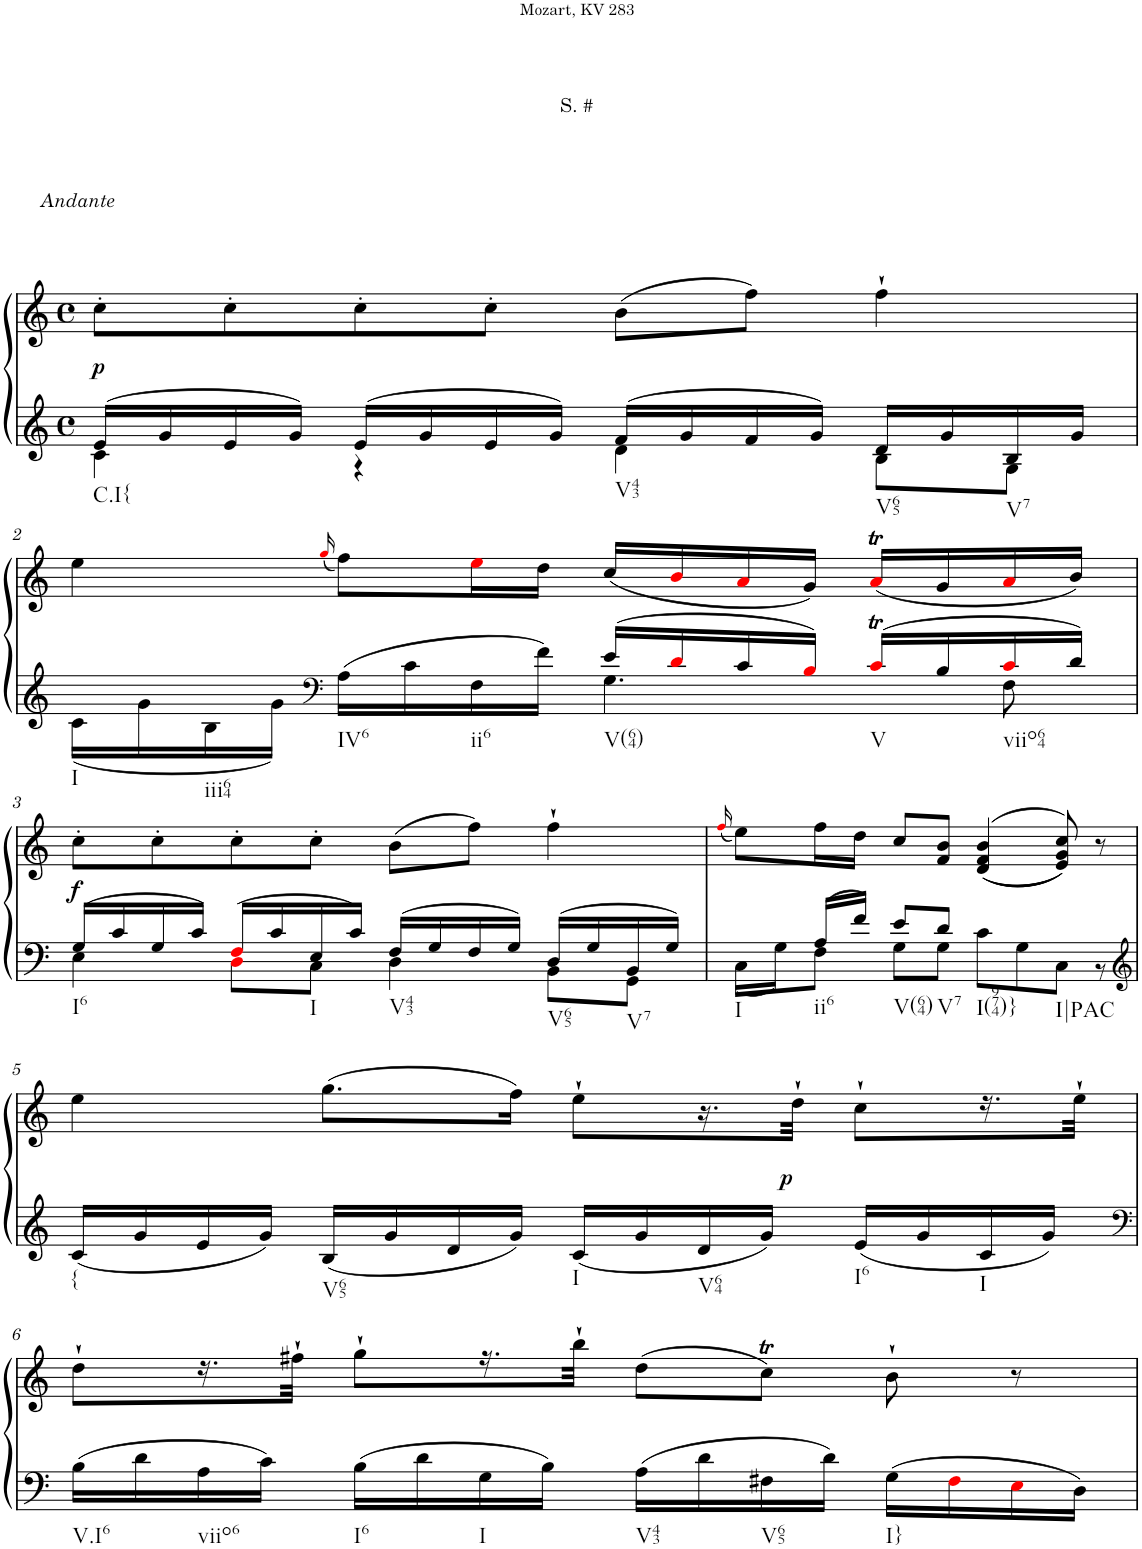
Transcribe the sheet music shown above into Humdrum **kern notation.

**kern	**kern	**dynam
*part1	*part1	*part1
*staff2	*staff1	*staff1/2
*I"Klavier linke Hand	*	*
*clefG2	*clefG2	*
*k[]	*k[]	*
*M4/4	*M4/4	*
*met(c)	*met(c)	*
=1	=1	=1
*^	*	*
!	!	!LO:TX:a:i:t=Andante	!
!LO:TX:b:t=C.I{	!	!	!
!	!	!	!LO:DY:b
16e/LL	4c\	8cc'\L	p
16g/	.	.	.
16e/	.	8cc'\	.
16g/JJ	.	.	.
16e/LL	4r	8cc'\	.
16g/	.	.	.
16e/	.	8cc'\J	.
16g/JJ	.	.	.
!LO:TX:b:t=V43	!	!	!
16f/LL	4d\	(8b\L	.
16g/	.	.	.
16f/	.	8ff\J)	.
16g/JJ	.	.	.
!LO:TX:b:t=V65	!	!	!
16d/LL	8B\L	4ff`\	.
16g/	.	.	.
!LO:TX:b:t=V7	!	!	!
16B/	8G\J	.	.
16g/JJ	.	.	.
!!LO:LB:g=z
=2	=2	=2	=2
!LO:TX:b:t=I	!	!	!
!LO:TX:b:t=iii64	!	!	!
4ryy	16c\LL	4ee\	.
.	16g\	.	.
.	16B\	.	.
.	16g\JJ	.	.
*clefF4	*	*	*
.	.	(16qggi/	.
!LO:TX:b:t=IV6	!	!	!
16A\LL	4ryy	8ff\L)	.
16c\	.	.	.
!LO:TX:b:t=ii6	!	!	!
16F\	.	16eei\L	.
16f\JJ	.	16dd\JJ	.
!LO:TX:b:t=V(64)	!	!	!
16e/LL	4.G\	(16cc/LL	.
16di/	.	16bi/	.
16c/	.	16ai/	.
16Bi/JJ	.	16g/JJ)	.
!LO:TX:b:t=V	!	!	!
16cTi/LL	.	(16aTi/LL	.
16B/	.	16g/	.
!LO:TX:b:t=viio64	!	!	!
16ci/	8F\	16ai/	.
16d/JJ	.	16b/JJ)	.
!!LO:LB:g=z
=3	=3	=3	=3
!LO:TX:b:t=I6	!	!	!
!	!	!	!LO:DY:b
16G/LL	4E\	8cc'\L	f
16c/	.	.	.
16G/	.	8cc'\	.
16c/JJ	.	.	.
16Fi/LL	8Di\L	8cc'\	.
16c/	.	.	.
!LO:TX:b:t=I	!	!	!
16E/	8C\J	8cc'\J	.
16c/JJ	.	.	.
!LO:TX:b:t=V43	!	!	!
16F/LL	4D\	(8b\L	.
16G/	.	.	.
16F/	.	8ff\J)	.
16G/JJ	.	.	.
!LO:TX:b:t=V65	!	!	!
16D/LL	8BB\L	4ff`\	.
16G/	.	.	.
!LO:TX:b:t=V7	!	!	!
16BB/	8GG\J	.	.
16G/JJ	.	.	.
=4	=4	=4	=4
.	.	(16qffi/	.
!LO:TX:b:t=I	!	!	!
8ryy	16C\LL	8ee\L)	.
.	16G\J	.	.
!LO:TX:b:t=ii6	!	!	!
16A/LL	8F\J	16ff\L	.
16f/JJ	.	16dd\JJ	.
!LO:TX:b:t=V(64)	!	!	!
8e/L	8G\L	8cc/L	.
!LO:TX:b:t=V7	!	!	!
8d/J	8G\J	8f/ 8b/J	.
!LO:TX:b:t=I(974)}	!	!	!
4ryy	8c\L	((>(<4d/ 4f/ 4b/	.
.	8G\	.	.
!LO:TX:b:t=I|PAC	!	!	!
4ryy	8C\J	8e/ 8g/ 8cc/)))	.
.	8r	8r	.
*v	*v	*	*
!!LO:LB:g=z
=5	=5	=5
*clefG2	*	*
*^	*	*
!LO:TX:b:t={	!	!	!
*v	*v	*	*
16c/LL	4ee\	.
16g/	.	.
16e/	.	.
16g/JJ	.	.
!LO:TX:b:t=V65	!	!
16B/LL	(8.gg\L	.
16g/	.	.
16d/	.	.
16g/JJ	16ff\Jk)	.
!LO:TX:b:t=I	!	!
16c/LL	8ee`\L	.
16g/	.	.
!LO:TX:b:t=V64	!	!
16d/	16.r	.
!	!	!LO:DY:a=2
16g/JJ	.	p
.	32dd`\JJk	.
!LO:TX:b:t=I6	!	!
16e/LL	8cc`\L	.
16g/	.	.
!LO:TX:b:t=I	!	!
16c/	16.r	.
16g/JJ	.	.
.	32ee`\JJk	.
!!LO:LB:g=z
=6	=6	=6
*clefF4	*	*
!LO:TX:b:t=V.I6	!	!
16B\LL	8dd`\L	.
16d\	.	.
!LO:TX:b:t=viio6	!	!
16A\	16.r	.
16c\JJ	.	.
.	32ff#X`\JJk	.
!LO:TX:b:t=I6	!	!
16B\LL	8gg`\L	.
16d\	.	.
!LO:TX:b:t=I	!	!
16G\	16.r	.
16B\JJ	.	.
.	32bb`\JJk	.
!LO:TX:b:t=V43	!	!
16A\LL	(8dd\L	.
16d\	.	.
!LO:TX:b:t=V65	!	!
16F#X\	8ccT\J)	.
16d\JJ	.	.
!LO:TX:b:t=I}	!	!
16G\LL	8b`\	.
16F#i\	.	.
16Ei\	8r	.
16D\JJ	.	.
=	=	=
*-	*-	*-
